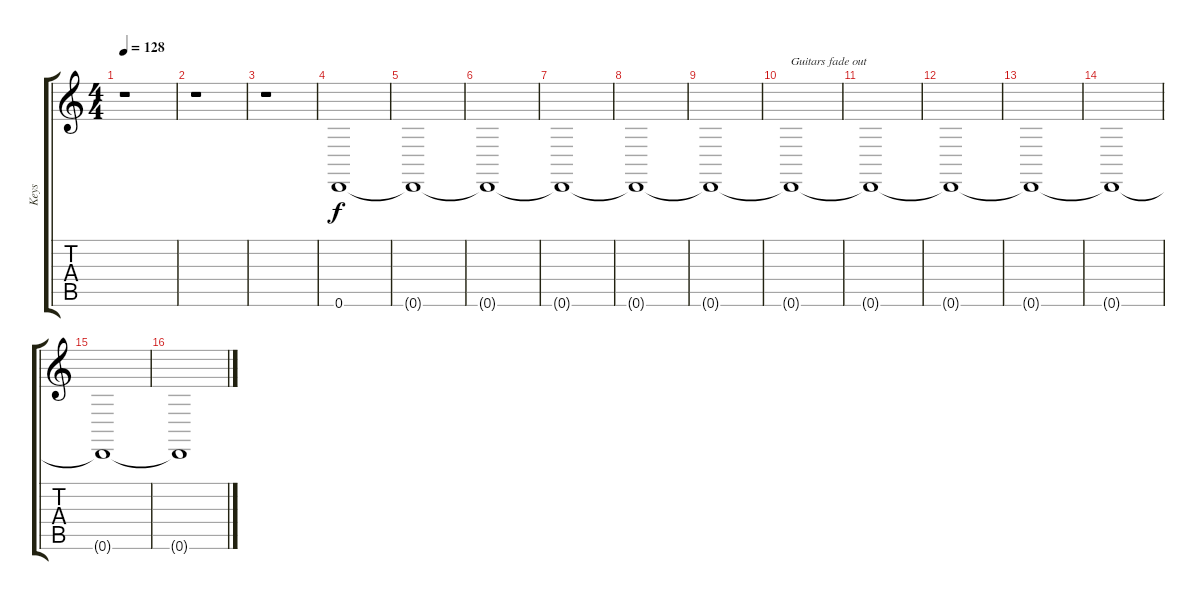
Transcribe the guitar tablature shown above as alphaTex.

\track ("Keys" "Keys") {instrument pad2warm}
\staff {score tabs}
\tuning (D4 A3 F3 C3 G2 D2) {hide}
\ts (4 4)
\tempo 128
\clef g2
\ks c
r.1{dy f} |
r.1 |
r.1 |
0.6.1 |
0.6{t}.1 |
0.6{t}.1 |
0.6{t}.1 |
0.6{t}.1 |
0.6{t}.1 |
0.6{t}.1{txt "Guitars fade out"} |
0.6{t}.1 |
0.6{t}.1 |
0.6{t}.1 |
0.6{t}.1 |
0.6{t}.1 |
0.6{t}.1
